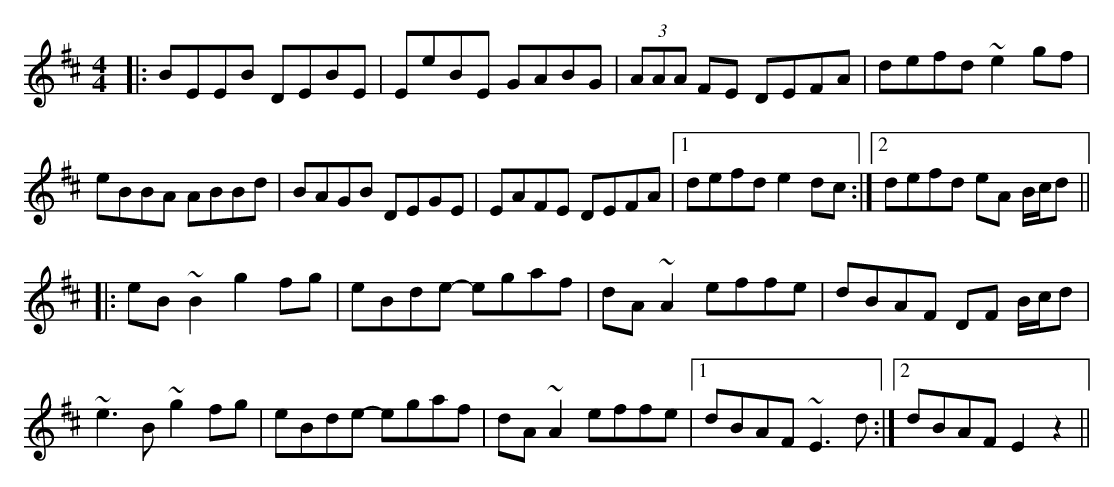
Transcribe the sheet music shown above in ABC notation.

X:1
M:4/4
K:Edor
|:BEEB DEBE|EeBE GABG|(3AAA FE DEFA|defd ~e2gf|
eBBA ABBd|BAGB DEGE|EAFE DEFA|1 defd e2dc:|2 defd eA B/c/d||
|:eB~B2 g2fg|eBde- egaf|dA~A2 effe|dBAF DF B/c/d|
~e3B ~g2fg|eBde- egaf|dA~A2 effe|1 dBAF ~E3d:|2 dBAF E2z2||
